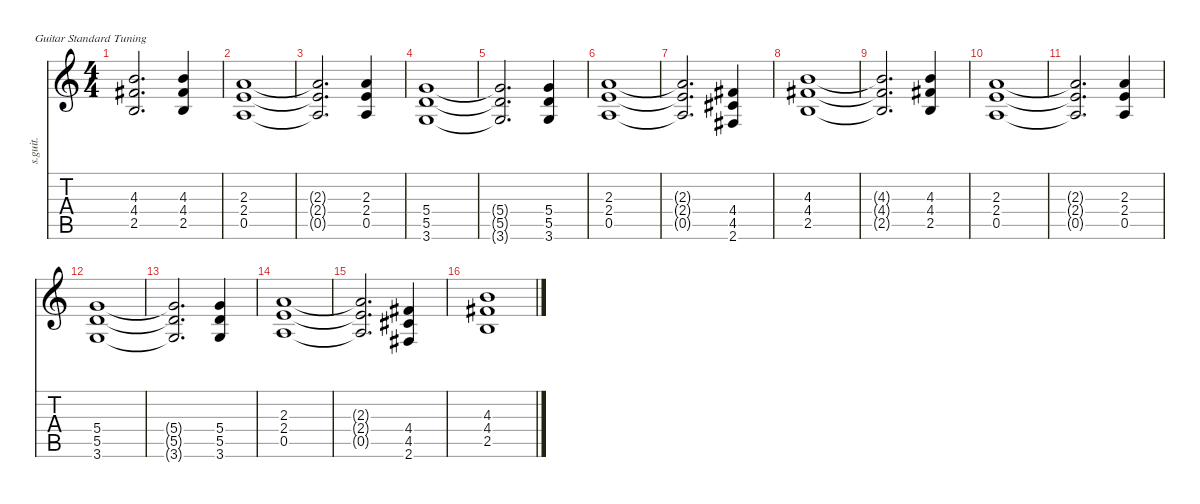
\defaultSystemsLayout 4
\hideDynamics
\bracketExtendMode nobrackets
\track ("Extra Guitar" "s.guit.") {instrument distortionguitar}
\staff {score tabs}
\tuning (E4 B3 G3 D3 A2 E2)
\ts (4 4)
\tempo (142 hide)
\clef g2
\ks c
(4.3{t} 4.4{t acc #} 2.5{t}).2{d lyrics (0 "") lyrics (1 "") lyrics (2 "") lyrics (3 "") lyrics (4 "") dy f} (4.3 4.4{acc #} 2.5).4{lyrics (0 "") lyrics (1 "") lyrics (2 "") lyrics (3 "") lyrics (4 "")} |
(2.3 2.4 0.5).1{lyrics (0 "") lyrics (1 "") lyrics (2 "") lyrics (3 "") lyrics (4 "")} |
(2.3{t} 2.4{t} 0.5{t}).2{d lyrics (0 "") lyrics (1 "") lyrics (2 "") lyrics (3 "") lyrics (4 "")} (2.3 2.4 0.5).4{lyrics (0 "") lyrics (1 "") lyrics (2 "") lyrics (3 "") lyrics (4 "")} |
(5.4 5.5 3.6).1{lyrics (0 "") lyrics (1 "") lyrics (2 "") lyrics (3 "") lyrics (4 "")} |
(5.4{t} 5.5{t} 3.6{t}).2{d lyrics (0 "") lyrics (1 "") lyrics (2 "") lyrics (3 "") lyrics (4 "")} (5.4 5.5 3.6).4{lyrics (0 "") lyrics (1 "") lyrics (2 "") lyrics (3 "") lyrics (4 "")} |
(2.3 2.4 0.5).1{lyrics (0 "") lyrics (1 "") lyrics (2 "") lyrics (3 "") lyrics (4 "")} |
(2.3{t} 2.4{t} 0.5{t}).2{d lyrics (0 "") lyrics (1 "") lyrics (2 "") lyrics (3 "") lyrics (4 "")} (4.4{acc #} 4.5{acc #} 2.6{acc #}).4{lyrics (0 "") lyrics (1 "") lyrics (2 "") lyrics (3 "") lyrics (4 "")} |
(4.3 4.4{acc #} 2.5).1{lyrics (0 "") lyrics (1 "") lyrics (2 "") lyrics (3 "") lyrics (4 "")} |
(4.3{t} 4.4{t acc #} 2.5{t}).2{d lyrics (0 "") lyrics (1 "") lyrics (2 "") lyrics (3 "") lyrics (4 "")} (4.3 4.4{acc #} 2.5).4{lyrics (0 "") lyrics (1 "") lyrics (2 "") lyrics (3 "") lyrics (4 "")} |
(2.3 2.4 0.5).1{lyrics (0 "") lyrics (1 "") lyrics (2 "") lyrics (3 "") lyrics (4 "")} |
(2.3{t} 2.4{t} 0.5{t}).2{d lyrics (0 "") lyrics (1 "") lyrics (2 "") lyrics (3 "") lyrics (4 "")} (2.3 2.4 0.5).4{lyrics (0 "") lyrics (1 "") lyrics (2 "") lyrics (3 "") lyrics (4 "")} |
(5.4 5.5 3.6).1{lyrics (0 "") lyrics (1 "") lyrics (2 "") lyrics (3 "") lyrics (4 "")} |
(5.4{t} 5.5{t} 3.6{t}).2{d lyrics (0 "") lyrics (1 "") lyrics (2 "") lyrics (3 "") lyrics (4 "")} (5.4 5.5 3.6).4{lyrics (0 "") lyrics (1 "") lyrics (2 "") lyrics (3 "") lyrics (4 "")} |
(2.3 2.4 0.5).1{lyrics (0 "") lyrics (1 "") lyrics (2 "") lyrics (3 "") lyrics (4 "")} |
(2.3{t} 2.4{t} 0.5{t}).2{d lyrics (0 "") lyrics (1 "") lyrics (2 "") lyrics (3 "") lyrics (4 "")} (4.4{acc #} 4.5{acc #} 2.6{acc #}).4{lyrics (0 "") lyrics (1 "") lyrics (2 "") lyrics (3 "") lyrics (4 "")} |
(4.3 4.4{acc #} 2.5).1{lyrics (0 "") lyrics (1 "") lyrics (2 "") lyrics (3 "") lyrics (4 "")}
